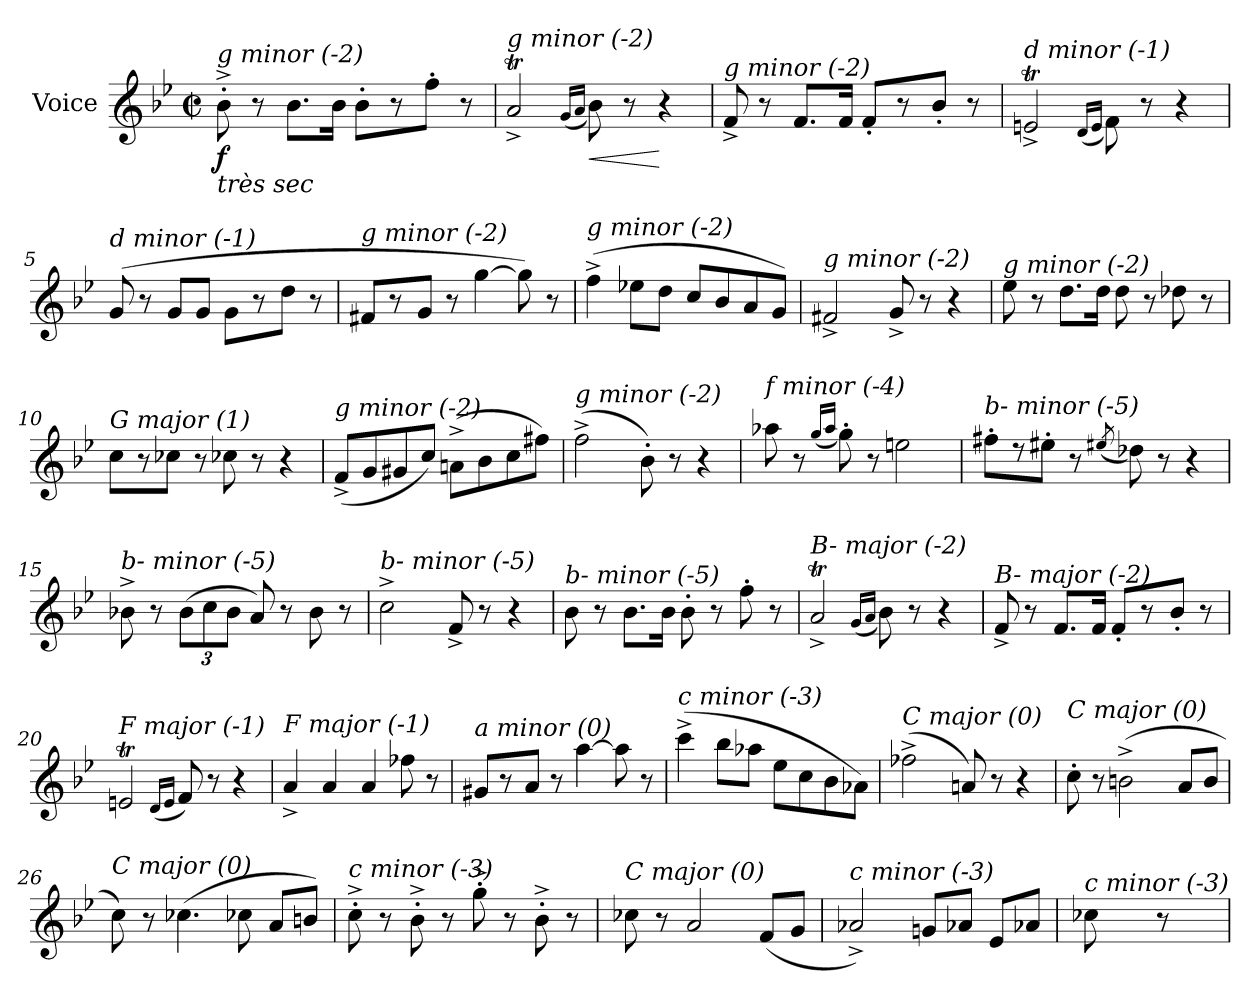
**kern	**dynam
*part1	*part1
*staff1	*staff1
*I"Voice	*
*I'V	*
*clefG2	*
*k[b-e-]	*
*M2/2	*
*met(c|)	*
*MM288	*
=1	=1
!LO:TX:b:i:t=très sec	!
!LO:TX:i:t=g minor (-2)	!
!	!LO:DY:b
8b-'^\	f
8r	.
8.b-\L	.
16b-\Jk	.
8b-'\L	.
8r	.
8ff'\J	.
8r	.
=2	=2
!LO:TX:i:t=g minor (-2)	!
2at^/	.
(<16qg/LL	.
16qa/JJ	.
!	!LO:HP:b
8b-\)	<
8r	.
4r	[
=3	=3
!LO:TX:i:t=g minor (-2)	!
8f^/	.
8r	.
8.f/L	.
16f/Jk	.
8f'/L	.
8r	.
8b-'/J	.
8r	.
=4	=4
!LO:TX:i:t=d minor (-1)	!
2ent^/	.
(<16qd/LL	.
16qe/JJ	.
8f\)	.
8r	.
4r	.
=5	=5
!LO:TX:i:t=d minor (-1)	!
(>8g/	.
8r	.
8g/L	.
8g/J	.
8g\L	.
8r	.
8dd\J	.
8r	.
!!LO:LB:g=z
=6	=6
!LO:TX:i:t=g minor (-2)	!
8f#X/L	.
8r	.
8g/J	.
8r	.
[4gg\	.
8gg\])	.
8r	.
=7	=7
!LO:TX:i:t=g minor (-2)	!
(>4ff^\	.
8ee-X\L	.
8dd\J	.
8cc/L	.
8b-/	.
8a/	.
8g/J)	.
=8	=8
!LO:TX:i:t=g minor (-2)	!
2f#X^/	.
8g^/	.
8r	.
4r	.
=9	=9
!LO:TX:i:t=g minor (-2)	!
8ee-\	.
8r	.
8.dd\L	.
16dd\Jk	.
8dd\	.
8r	.
8dd-X\	.
8r	.
=10	=10
!LO:TX:i:t=G major (1)	!
8cc\L	.
8r	.
8cc-Xi\J	.
8r	.
8cc-Xi\	.
8r	.
4r	.
!!LO:LB:g=z
=11	=11
!LO:TX:i:t=g minor (-2)	!
(<8f^/L	.
8g/	.
8g#Xi/	.
8cc/J)	.
(>8an^\L	.
8b-\	.
8cc\	.
8ff#Xi\J)	.
=12	=12
!LO:TX:i:t=g minor (-2)	!
(>2ff^\	.
8b-'\)	.
8r	.
4r	.
=13	=13
!LO:TX:i:t=f minor (-4)	!
8aa-X\	.
8r	.
(<16qgg/LL	.
16qaa-/JJ	.
8gg'\)	.
8r	.
2een\	.
=14	=14
!LO:TX:i:t=b- minor (-5)	!
8ff#X'i\L	.
8r	.
8ee#X'i\J	.
8r	.
(<8qee#Xi/	.
8dd-X\)	.
8r	.
4r	.
=15	=15
!LO:TX:i:t=b- minor (-5)	!
8b-X^\	.
8r	.
*Xbrackettup	*
(>12b-\L	.
12cc\	.
12b-\J	.
8a/)	.
8r	.
8b-\	.
8r	.
!!LO:LB:g=z
=16	=16
!LO:TX:i:t=b- minor (-5)	!
2cc^\	.
8f^/	.
8r	.
4r	.
=17	=17
!LO:TX:i:t=b- minor (-5)	!
8b-\	.
8r	.
8.b-\L	.
16b-\Jk	.
8b-'\	.
8r	.
8ff'\	.
8r	.
=18	=18
!LO:TX:i:t=B- major (-2)	!
2at^/	.
(<16qg/LL	.
16qa/JJ	.
8b-\)	.
8r	.
4r	.
=19	=19
!LO:TX:i:t=B- major (-2)	!
8f^/	.
8r	.
8.f/L	.
16f/Jk	.
8f'/L	.
8r	.
8b-'/J	.
8r	.
=20	=20
!LO:TX:i:t=F major (-1)	!
2ent/	.
(<16qd/LL	.
16qe/JJ	.
8f/)	.
8r	.
4r	.
!!LO:LB:g=z
=21	=21
!LO:TX:i:t=F major (-1)	!
4a^/	.
4a/	.
4a/	.
8ff-Xi\	.
8r	.
=22	=22
!LO:TX:i:t=a minor (0)	!
8g#X/L	.
8r	.
8a/J	.
8r	.
[4aa\	.
8aa\]	.
8r	.
=23	=23
!LO:TX:i:t=c minor (-3)	!
(>4ccc^\	.
8bb-\L	.
8aa-X\J	.
8ee-\L	.
8cc\	.
8b-\	.
8a-X\J)	.
=24	=24
!LO:TX:i:t=C major (0)	!
(>2ff-X^i\	.
8an/)	.
8r	.
4r	.
=25	=25
!LO:TX:i:t=C major (0)	!
8cc'\	.
8r	.
(>2bn^\	.
8a/L	.
8b/J	.
!!LO:LB:g=z
=26	=26
!LO:TX:i:t=C major (0)	!
8cc\)	.
8r	.
(>4.cc-Xi\	.
8cc-Xi\	.
8a/L	.
8b/J)	.
=27	=27
!LO:TX:i:t=c minor (-3)	!
8cc'^\	.
8r	.
8b-'^\	.
8r	.
8gg'^\	.
8r	.
8b-'^\	.
8r	.
=28	=28
!LO:TX:i:t=C major (0)	!
8cc-Xi\	.
8r	.
2a/	.
(<8f/L	.
8g/J	.
=29	=29
!LO:TX:i:t=c minor (-3)	!
2a-X^i/)	.
8gn/L	.
8a-Xi/J	.
8e-/L	.
8a-Xi/J	.
=30	=30
!LO:TX:i:t=c minor (-3)	!
8cc-Xi\	.
8r	.
=	=
*-	*-
